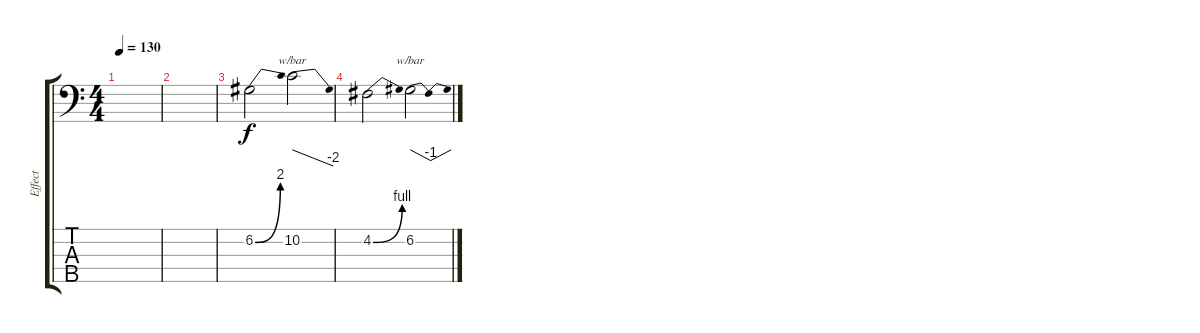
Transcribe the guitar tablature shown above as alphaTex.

\track ("Effect" "Effect") {mute instrument synthbass2}
\staff {score tabs}
\tuning (G2 D2 A1 E1 B0) {hide}
\ts (4 4)
\tempo 130
\clef f4
\ks c
|
|
6.2{be (bend 0 0 60 8)}.2 10.2.2{tbe (dive default 0 0 60 -8)} |
4.2{be (bend 0 0 60 4)}.2 6.2.2{tbe (dip default 0 0 30 -4 60 0)}
